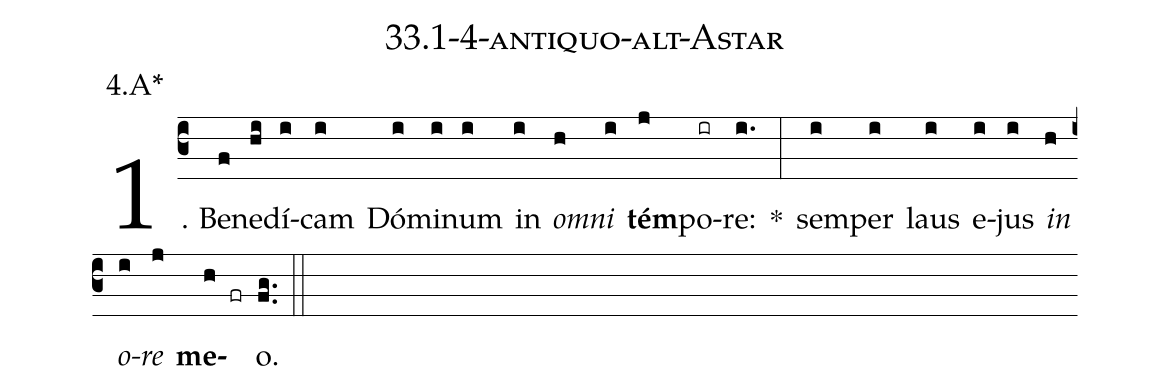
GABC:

name: 33.1-4-antiquo-alt-Astar;
annotation: 4.A*;
%%
(c3)1. Be(f)ne(hi)dí(i)cam(i) Dó(i)mi(i)num(i) in(i) <i>om</i>(h)<i>ni</i>(i) <b>tém</b>(j)po(ir)re:(i.) *(:) sem(i)per(i) laus(i) e(i)jus(i) <i>in</i>(h) <i>o</i>(i)<i>re</i>(j) <b>me</b>(h fr)o.(fg..) (::)
